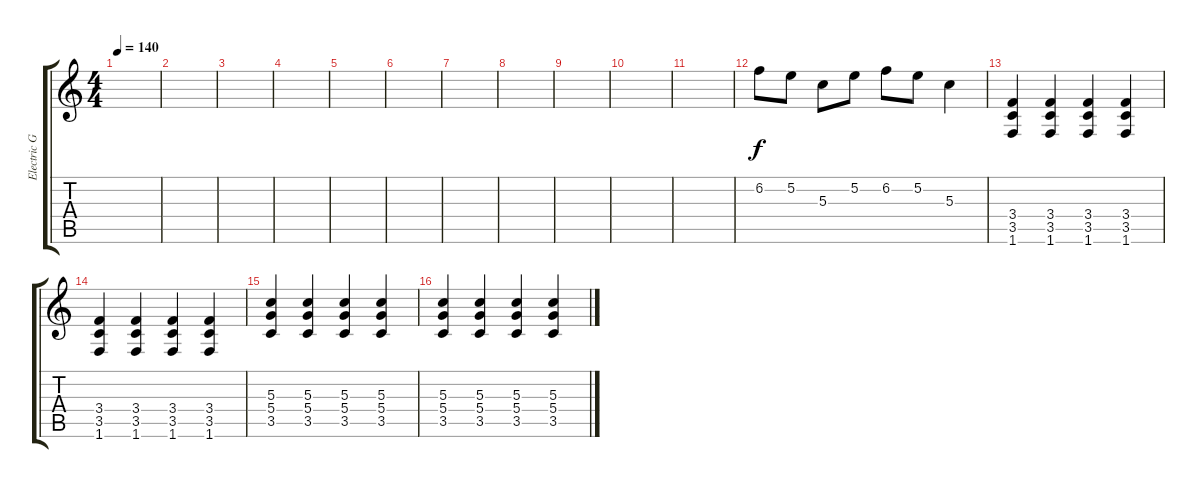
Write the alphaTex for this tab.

\track ("Electric Guitar" "Electric G") {instrument distortionguitar}
\staff {score tabs}
\tuning (E4 B3 G3 D3 A2 E2) {hide}
\ts (4 4)
\tempo 140
\clef g2
\ks c
|
|
|
|
|
|
|
|
|
|
|
6.2.8 5.2.8 5.3.8 5.2.8 6.2.8 5.2.8 5.3.4 |
(3.4 3.5 1.6).4 (3.4 3.5 1.6).4 (3.4 3.5 1.6).4 (3.4 3.5 1.6).4 |
(3.4 3.5 1.6).4 (3.4 3.5 1.6).4 (3.4 3.5 1.6).4 (3.4 3.5 1.6).4 |
(5.3 5.4 3.5).4 (5.3 5.4 3.5).4 (5.3 5.4 3.5).4 (5.3 5.4 3.5).4 |
(5.3 5.4 3.5).4 (5.3 5.4 3.5).4 (5.3 5.4 3.5).4 (5.3 5.4 3.5).4
